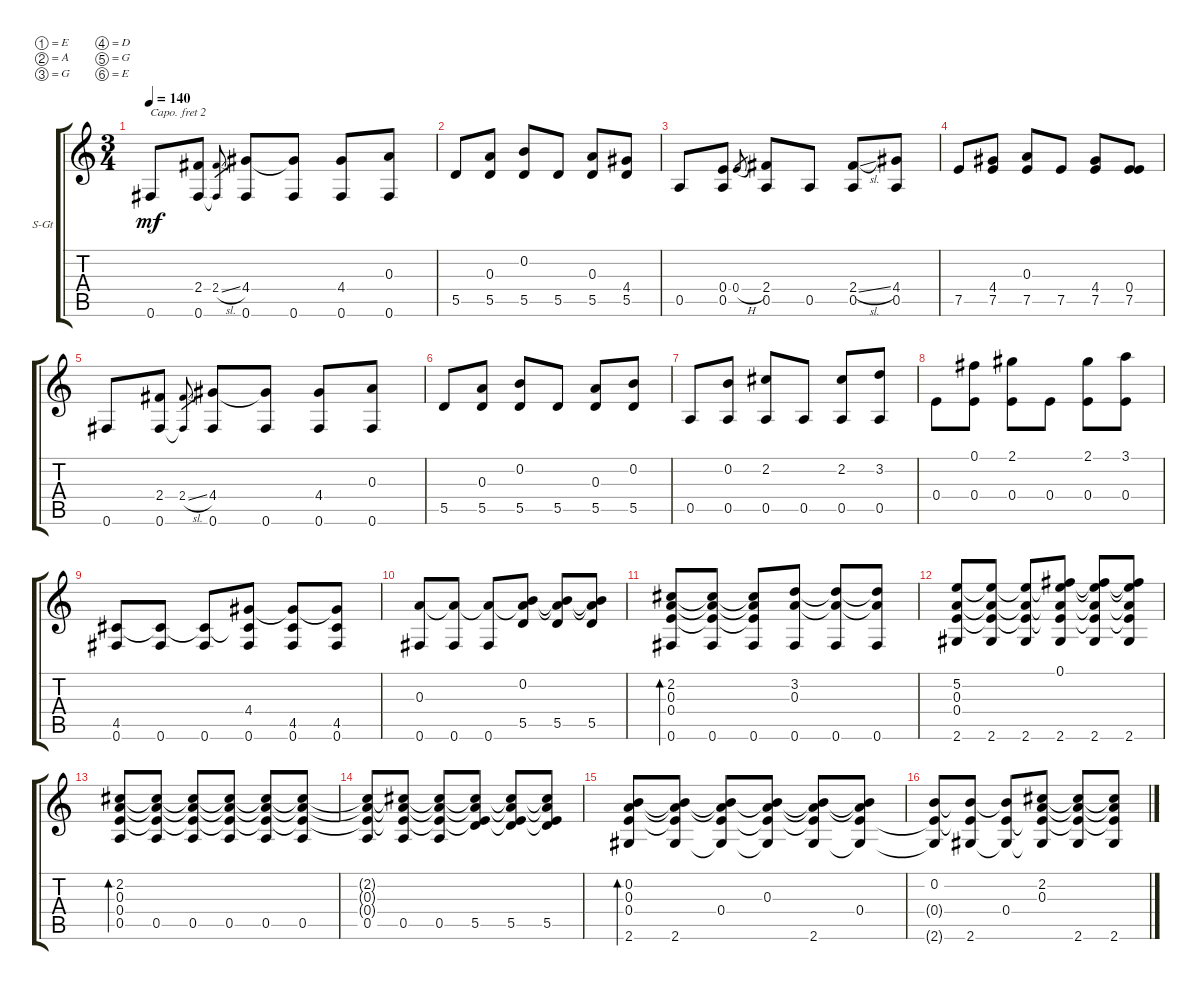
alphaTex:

\bracketExtendMode groupsimilarinstruments
\firstSystemTrackNameOrientation horizontal
\otherSystemsTrackNameOrientation horizontal
\track ("Äîðîæêà 1" "S-Gt") {instrument acousticguitarsteel}
\staff {score tabs}
\capo 2
\tuning (E4 A3 G3 D3 G2 E2)
\ts (3 4)
\tempo 140
\clef g2
\ks c
0.6.8{dy mf} (2.4 0.6).8 (2.4{sl} 0.6{t}).8{gr} (4.4 0.6).8 (0.6 4.4{t}).8 (4.4 0.6).8 (0.3 0.6).8 |
5.5.8 (0.3 5.5).8 (0.2 5.5).8 5.5.8 (0.3 5.5).8 (4.4 5.5).8 |
0.5.8 (0.4 0.5).8 0.4{h}.8{gr} (2.4 0.5).8 0.5.8 (2.4{sl} 0.5).8 (4.4 0.5).8 |
7.5.8 (4.4 7.5).8 (0.3 7.5).8 7.5.8 (4.4 7.5).8 (0.4 7.5).8 |
0.6.8 (2.4 0.6).8 (2.4{sl} 0.6{t}).8{gr} (4.4 0.6).8 (0.6 4.4{t}).8 (4.4 0.6).8 (0.3 0.6).8 |
5.5.8 (0.3 5.5).8 (0.2 5.5).8 5.5.8 (5.5 0.3).8 (5.5 0.2).8 |
0.5.8 (0.5 0.2).8 (0.5 2.2).8 0.5.8 (0.5 2.2).8 (0.5 3.2).8 |
0.4.8 (0.4 0.1).8 (0.4 2.1).8 0.4.8 (0.4 2.1).8 (0.4 3.1).8 |
(0.6 4.5).8 (0.6 4.5{t}).8 (0.6 4.5{t}).8 (0.6 4.4 4.5{t}).8 (0.6 4.5 4.4{t}).8 (0.6 4.5 4.4{t}).8 |
(0.3 0.6).8 (0.6 0.3{t}).8 (0.6 0.3{t}).8 (5.5 0.2 0.3{t}).8 (5.5 0.3{t} 0.2{t}).8 (5.5 0.3{t} 0.2{t}).8 |
(0.6 0.4 0.3 2.2).8{bd 51} (0.6 2.2{t} 0.3{t} 0.4{t}).8 (0.6 2.2{t} 0.3{t} 0.4{t}).8 (3.2 0.3 0.6).8 (0.6 0.3{t} 3.2{t}).8 (0.6 0.3{t} 3.2{t}).8 |
(2.6 5.2 0.3 0.4).8 (2.6 5.2{t} 0.3{t} 0.4{t}).8 (2.6 5.2{t} 0.3{t} 0.4{t}).8 (2.6 0.1 5.2{t} 0.3{t} 0.4{t}).8 (2.6 5.2{t} 0.3{t} 0.4{t} 0.1{t}).8 (2.6 5.2{t} 0.3{t} 0.4{t} 0.1{t}).8 |
(2.2 0.3 0.4 0.5).8{bd 51} (0.5 0.4{t} 0.3{t} 2.2{t}).8 (0.5 0.4{t} 0.3{t} 2.2{t}).8 (0.5 0.4{t} 0.3{t} 2.2{t}).8 (0.5 0.4{t} 0.3{t} 2.2{t}).8 (0.5 0.4{t} 0.3{t} 2.2{t}).8 |
(0.5 0.4{t} 0.3{t} 2.2{t}).8 (0.5 0.4{t} 0.3{t} 2.2{t}).8 (0.5 0.4{t} 0.3{t} 2.2{t}).8 (5.5 0.4{t} 0.3{t} 2.2{t}).8 (5.5 0.4{t} 0.3{t} 2.2{t}).8 (5.5 0.4{t} 0.3{t} 2.2{t}).8 |
(2.6 0.2 0.3 0.4).8{bd 51} (2.6 0.4{t} 0.3{t} 0.2{t}).8 (0.4 0.3{t} 0.2{t} 2.6{t}).8 (0.3 0.2{t} 0.4{t} 2.6{t}).8 (2.6 0.2{t} 0.4{t} 0.3{t}).8 (0.4 0.2{t} 0.3{t} 2.6{t}).8 |
(0.2 2.6{t} 0.4{t}).8 (2.6 0.4{t} 0.2{t}).8 (0.4 0.2{t} 2.6{t}).8 (2.2 0.3 2.6{t} 0.4{t}).8 (2.6 0.4{t} 0.3{t} 2.2{t}).8 (2.6 0.4{t} 0.3{t} 2.2{t}).8
